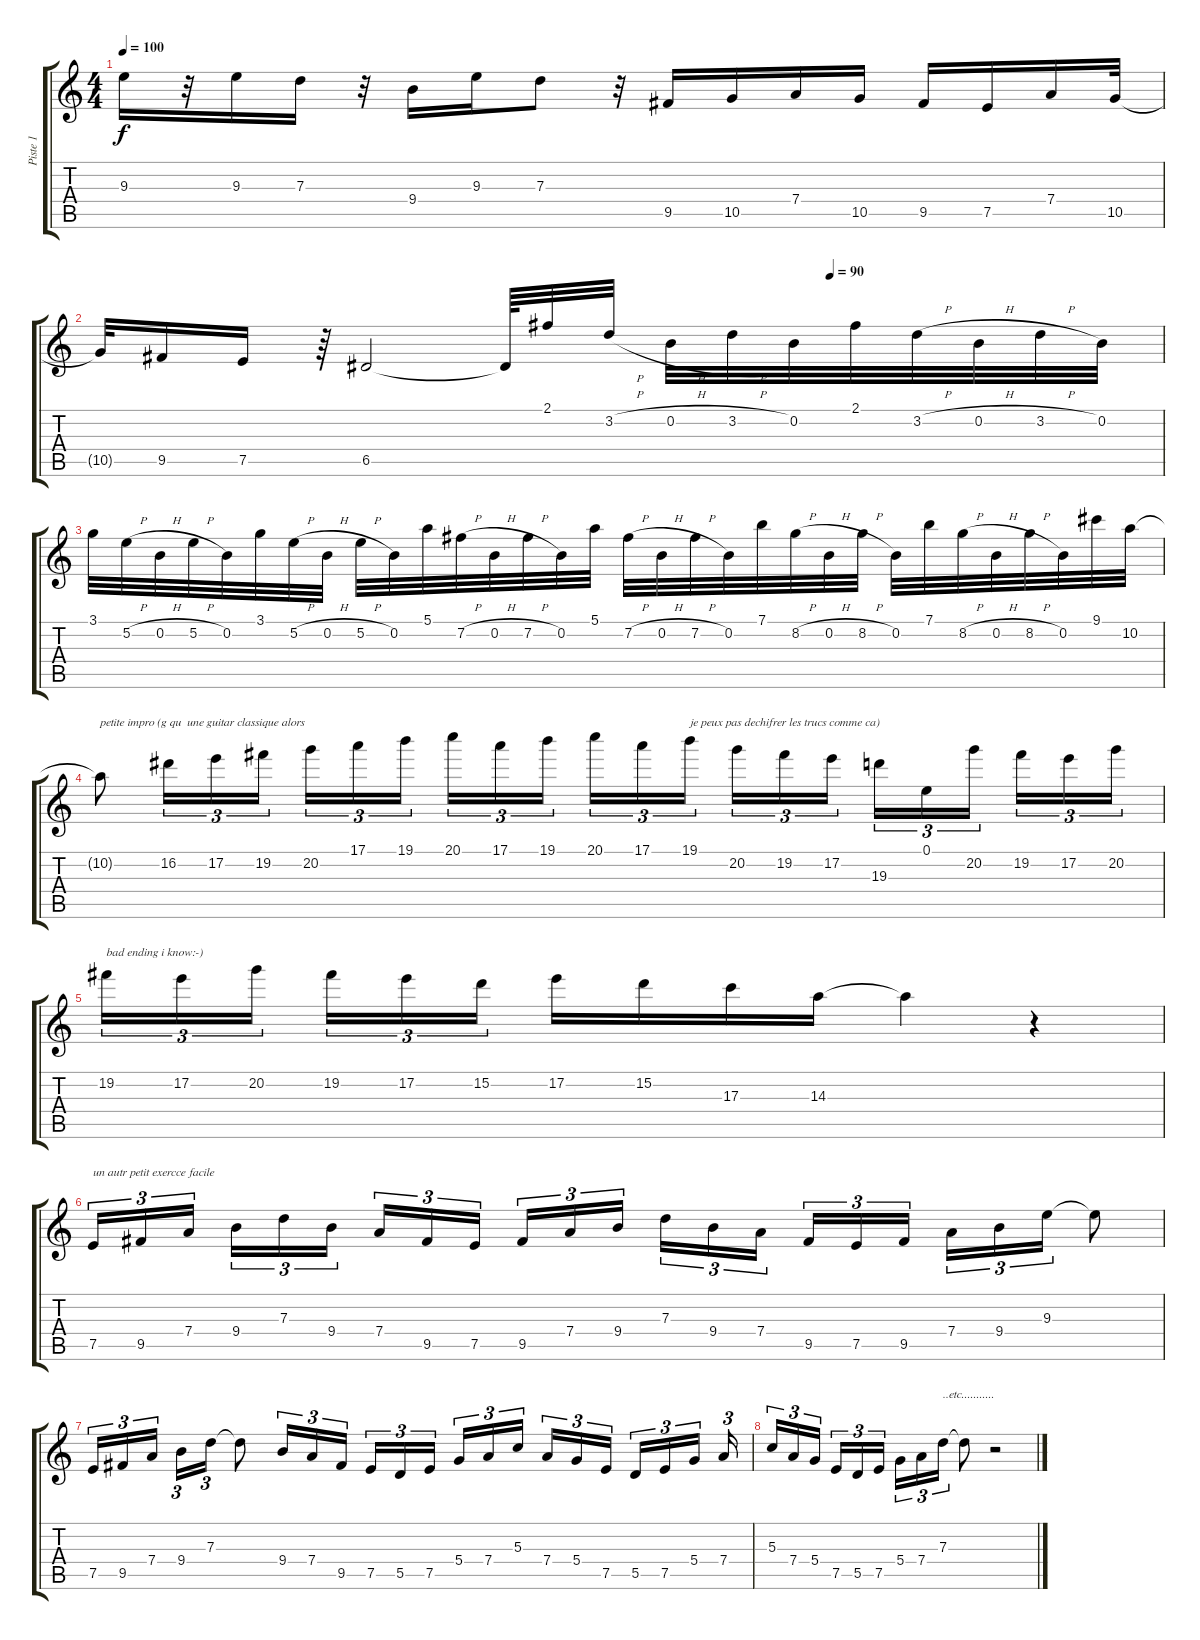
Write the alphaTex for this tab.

\track ("Piste 1" "Piste 1") {instrument distortionguitar}
\staff {score tabs}
\tuning (E4 B3 G3 D3 A2 E2) {hide}
\ts (4 4)
\tempo 100
\clef g2
\ks c
9.3.16{dy f} r.32 9.3.16 7.3.16 r.32 9.4.16 9.3.16 7.3.8 r.32 9.5.16 10.5.16 7.4.16 10.5.16 9.5.16 7.5.16 7.4.16 10.5.32 |
\tempo (90 0.6875)
10.5{t}.32 9.5.16 7.5.16 r.64 6.5.2 6.5{t}.64 2.1.32 3.2{h}.32 0.2{h}.32 3.2{h}.32 0.2.32 2.1.32 3.2{h}.32 0.2{h}.32 3.2{h}.32 0.2.32 |
3.1.32 5.2{h}.32 0.2{h}.32 5.2{h}.32 0.2.32 3.1.32 5.2{h}.32 0.2{h}.32 5.2{h}.32 0.2.32 5.1.32 7.2{h}.32 0.2{h}.32 7.2{h}.32 0.2.32 5.1.32 7.2{h}.32 0.2{h}.32 7.2{h}.32 0.2.32 7.1.32 8.2{h}.32 0.2{h}.32 8.2{h}.32 0.2.32 7.1.32 8.2{h}.32 0.2{h}.32 8.2{h}.32 0.2.32 9.1.32 10.2.32 |
10.2{t}.8{txt "petite impro (g qu  une guitar classique alors "} 16.2.16{tu (3 2)} 17.2.16{tu (3 2)} 19.2.16{tu (3 2)} 20.2.16{tu (3 2)} 17.1.16{tu (3 2)} 19.1.16{tu (3 2)} 20.1.16{tu (3 2)} 17.1.16{tu (3 2)} 19.1.16{tu (3 2)} 20.1.16{tu (3 2)} 17.1.16{tu (3 2)} 19.1.16{tu (3 2) txt "je peux pas dechifrer les trucs comme ca) "} 20.2.16{tu (3 2)} 19.2.16{tu (3 2)} 17.2.16{tu (3 2)} 19.3.16{tu (3 2)} 0.1.16{tu (3 2)} 20.2.16{tu (3 2)} 19.2.16{tu (3 2)} 17.2.16{tu (3 2)} 20.2.16{tu (3 2)} |
19.2.16{tu (3 2) txt "bad ending i know:-)"} 17.2.16{tu (3 2)} 20.2.16{tu (3 2)} 19.2.16{tu (3 2)} 17.2.16{tu (3 2)} 15.2.16{tu (3 2)} 17.2.16 15.2.16 17.3.16 14.3.16 14.3{t}.4 r.4 |
7.5.16{tu (3 2) txt "un autr petit exercce facile"} 9.5.16{tu (3 2)} 7.4.16{tu (3 2)} 9.4.16{tu (3 2)} 7.3.16{tu (3 2)} 9.4.16{tu (3 2)} 7.4.16{tu (3 2)} 9.5.16{tu (3 2)} 7.5.16{tu (3 2)} 9.5.16{tu (3 2)} 7.4.16{tu (3 2)} 9.4.16{tu (3 2)} 7.3.16{tu (3 2)} 9.4.16{tu (3 2)} 7.4.16{tu (3 2)} 9.5.16{tu (3 2)} 7.5.16{tu (3 2)} 9.5.16{tu (3 2)} 7.4.16{tu (3 2)} 9.4.16{tu (3 2)} 9.3.16{tu (3 2)} 9.3{t}.8 |
7.5.16{tu (3 2)} 9.5.16{tu (3 2)} 7.4.16{tu (3 2)} 9.4.16{tu (3 2)} 7.3.16{tu (3 2)} 7.3{t}.8 9.4.16{tu (3 2)} 7.4.16{tu (3 2)} 9.5.16{tu (3 2)} 7.5.16{tu (3 2)} 5.5.16{tu (3 2)} 7.5.16{tu (3 2)} 5.4.16{tu (3 2)} 7.4.16{tu (3 2)} 5.3.16{tu (3 2)} 7.4.16{tu (3 2)} 5.4.16{tu (3 2)} 7.5.16{tu (3 2)} 5.5.16{tu (3 2)} 7.5.16{tu (3 2)} 5.4.16{tu (3 2)} 7.4.16{tu (3 2)} |
5.3.16{tu (3 2)} 7.4.16{tu (3 2)} 5.4.16{tu (3 2)} 7.5.16{tu (3 2)} 5.5.16{tu (3 2)} 7.5.16{tu (3 2)} 5.4.16{tu (3 2)} 7.4.16{tu (3 2)} 7.3.16{tu (3 2) txt "..etc..........."} 7.3{t}.8 r.2
